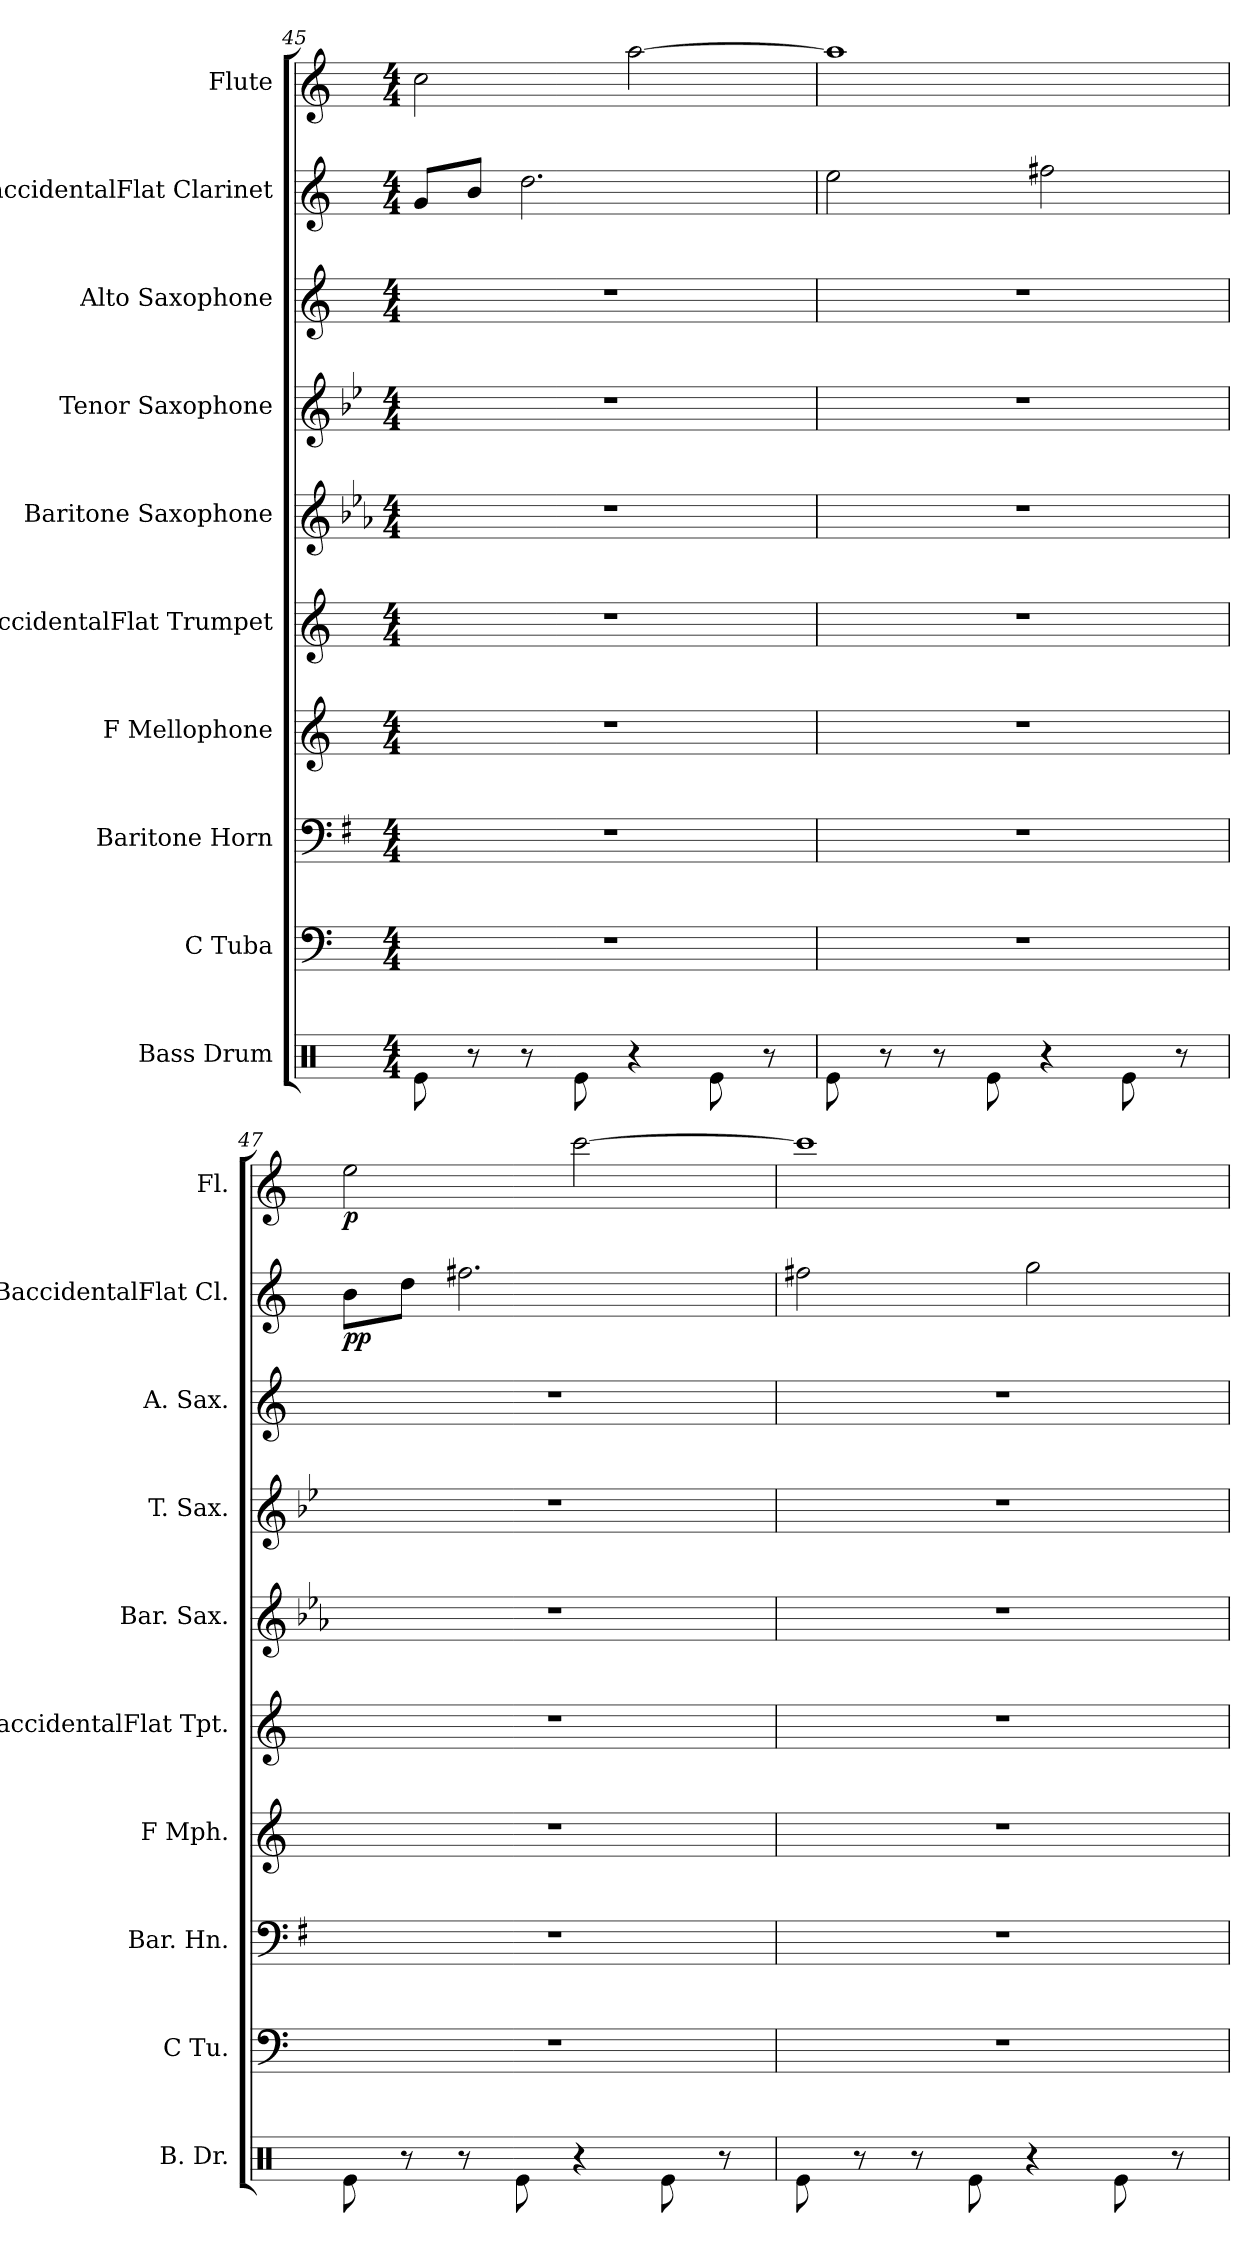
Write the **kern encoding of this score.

**kern	**kern	**kern	**kern	**kern	**kern	**kern	**kern	**kern	**dynam	**kern	**dynam
*part10	*part9	*part8	*part7	*part6	*part5	*part4	*part3	*part2	*part2	*part1	*part1
*staff10	*staff9	*staff8	*staff7	*staff6	*staff5	*staff4	*staff3	*staff2	*staff2	*staff1	*staff1
*I"Bass Drum	*I"C Tuba	*I"Baritone Horn	*I"F Mellophone	*I"BaccidentalFlat Trumpet	*I"Baritone Saxophone	*I"Tenor Saxophone	*I"Alto Saxophone	*I"BaccidentalFlat Clarinet	*	*I"Flute	*
*I'B. Dr.	*I'C Tu.	*I'Bar. Hn.	*I'F Mph.	*I'BaccidentalFlat Tpt.	*I'Bar. Sax.	*I'T. Sax.	*I'A. Sax.	*I'BaccidentalFlat Cl.	*	*I'Fl.	*
*clefX	*clefF4	*clefF4	*clefG2	*clefG2	*clefG2	*clefG2	*clefG2	*clefG2	*	*clefG2	*
*	*	*ITrd4c7	*ITrd4c7	*ITrd1c2	*ITrd12c21	*ITrd8c14	*ITrd5c9	*ITrd1c2	*	*	*
*k[]	*k[]	*k[]	*k[b-]	*k[b-e-]	*k[b-e-a-]	*k[b-e-]	*k[b-e-a-]	*k[b-e-]	*	*k[]	*
*M4/4	*M4/4	*M4/4	*M4/4	*M4/4	*M4/4	*M4/4	*M4/4	*M4/4	*	*M4/4	*
=45	=45	=45	=45	=45	=45	=45	=45	=45	=45	=45	=45
8Re\	1r	1r	1r	1r	1r	1r	1r	8f/L	.	2cc\	.
8r	.	.	.	.	.	.	.	8a/J	.	.	.
8r	.	.	.	.	.	.	.	2.cc\	.	.	.
8Re\	.	.	.	.	.	.	.	.	.	.	.
4r	.	.	.	.	.	.	.	.	.	[2aa\	.
8Re\	.	.	.	.	.	.	.	.	.	.	.
8r	.	.	.	.	.	.	.	.	.	.	.
=46	=46	=46	=46	=46	=46	=46	=46	=46	=46	=46	=46
8Re\	1r	1r	1r	1r	1r	1r	1r	2dd\	.	1aa]	.
8r	.	.	.	.	.	.	.	.	.	.	.
8r	.	.	.	.	.	.	.	.	.	.	.
8Re\	.	.	.	.	.	.	.	.	.	.	.
4r	.	.	.	.	.	.	.	2een\	.	.	.
8Re\	.	.	.	.	.	.	.	.	.	.	.
8r	.	.	.	.	.	.	.	.	.	.	.
=47	=47	=47	=47	=47	=47	=47	=47	=47	=47	=47	=47
!	!	!	!	!	!	!	!	!	!LO:DY:b	!	!LO:DY:b
8Re\	1r	1r	1r	1r	1r	1r	1r	8a\L	pp	2ee\	p
8r	.	.	.	.	.	.	.	8cc\J	.	.	.
8r	.	.	.	.	.	.	.	2.een\	.	.	.
8Re\	.	.	.	.	.	.	.	.	.	.	.
4r	.	.	.	.	.	.	.	.	.	[2ccc\	.
8Re\	.	.	.	.	.	.	.	.	.	.	.
8r	.	.	.	.	.	.	.	.	.	.	.
=48	=48	=48	=48	=48	=48	=48	=48	=48	=48	=48	=48
8Re\	1r	1r	1r	1r	1r	1r	1r	2een\	.	1ccc]	.
8r	.	.	.	.	.	.	.	.	.	.	.
8r	.	.	.	.	.	.	.	.	.	.	.
8Re\	.	.	.	.	.	.	.	.	.	.	.
4r	.	.	.	.	.	.	.	2ff\	.	.	.
8Re\	.	.	.	.	.	.	.	.	.	.	.
8r	.	.	.	.	.	.	.	.	.	.	.
=	=	=	=	=	=	=	=	=	=	=	=
*-	*-	*-	*-	*-	*-	*-	*-	*-	*-	*-	*-
